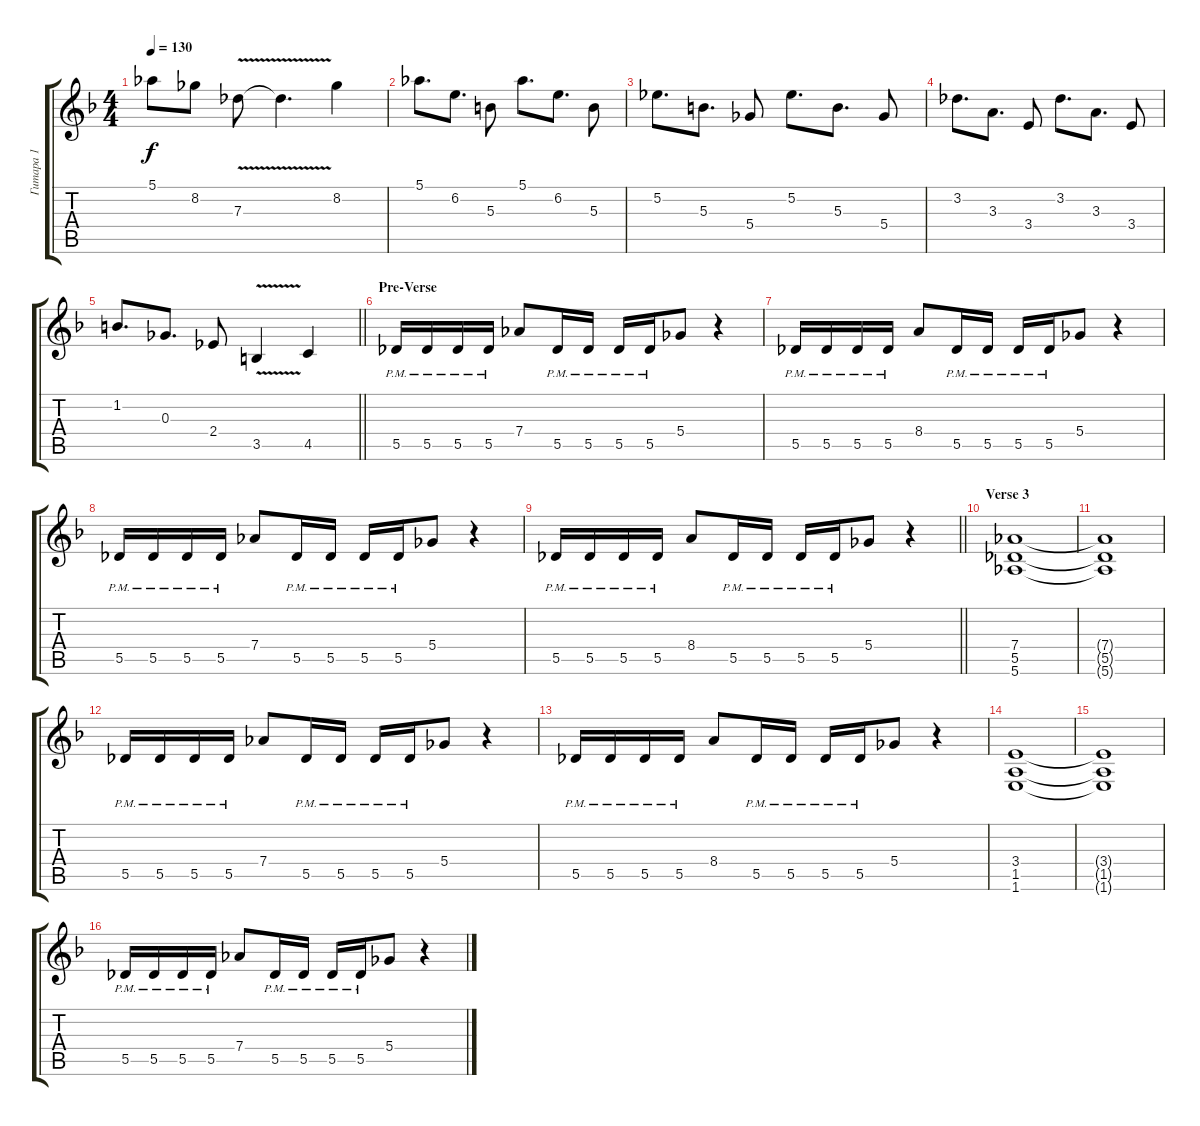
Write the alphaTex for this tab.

\track ("Гитара 1" "Гитара 1") {instrument distortionguitar}
\staff {score tabs}
\tuning (Eb4 Bb3 Gb3 Db3 Ab2 Eb2) {hide}
\ts (4 4)
\tempo 130
\clef g2
\ks dminor
5.1.8{dy f} 8.2.8 7.3{v}.8 7.3{t}.4{d} 8.2.4 |
5.1.8{d} 6.2.8{d} 5.3.8 5.1.8{d} 6.2.8{d} 5.3.8 |
5.2.8{d} 5.3.8{d} 5.4.8 5.2.8{d} 5.3.8{d} 5.4.8 |
3.2.8{d} 3.3.8{d} 3.4.8 3.2.8{d} 3.3.8{d} 3.4.8 |
\barLineRight lightlight
1.2.8{d} 0.3.8{d} 2.4.8 3.5{v}.4 4.5.4 |
\section ("" "Pre-Verse")
5.5{pm}.16 5.5{pm}.16 5.5{pm}.16 5.5{pm}.16 7.4.8 5.5{pm}.16 5.5{pm}.16 5.5{pm}.16 5.5{pm}.16 5.4.8 r.4 |
5.5{pm}.16 5.5{pm}.16 5.5{pm}.16 5.5{pm}.16 8.4.8 5.5{pm}.16 5.5{pm}.16 5.5{pm}.16 5.5{pm}.16 5.4.8 r.4 |
5.5{pm}.16 5.5{pm}.16 5.5{pm}.16 5.5{pm}.16 7.4.8 5.5{pm}.16 5.5{pm}.16 5.5{pm}.16 5.5{pm}.16 5.4.8 r.4 |
\barLineRight lightlight
5.5{pm}.16 5.5{pm}.16 5.5{pm}.16 5.5{pm}.16 8.4.8 5.5{pm}.16 5.5{pm}.16 5.5{pm}.16 5.5{pm}.16 5.4.8 r.4 |
\section ("" "Verse 3")
(7.4 5.5 5.6).1 |
(7.4{t} 5.5{t} 5.6{t}).1 |
5.5{pm}.16 5.5{pm}.16 5.5{pm}.16 5.5{pm}.16 7.4.8 5.5{pm}.16 5.5{pm}.16 5.5{pm}.16 5.5{pm}.16 5.4.8 r.4 |
5.5{pm}.16 5.5{pm}.16 5.5{pm}.16 5.5{pm}.16 8.4.8 5.5{pm}.16 5.5{pm}.16 5.5{pm}.16 5.5{pm}.16 5.4.8 r.4 |
(3.4 1.5 1.6).1 |
(3.4{t} 1.5{t} 1.6{t}).1 |
5.5{pm}.16 5.5{pm}.16 5.5{pm}.16 5.5{pm}.16 7.4.8 5.5{pm}.16 5.5{pm}.16 5.5{pm}.16 5.5{pm}.16 5.4.8 r.4
